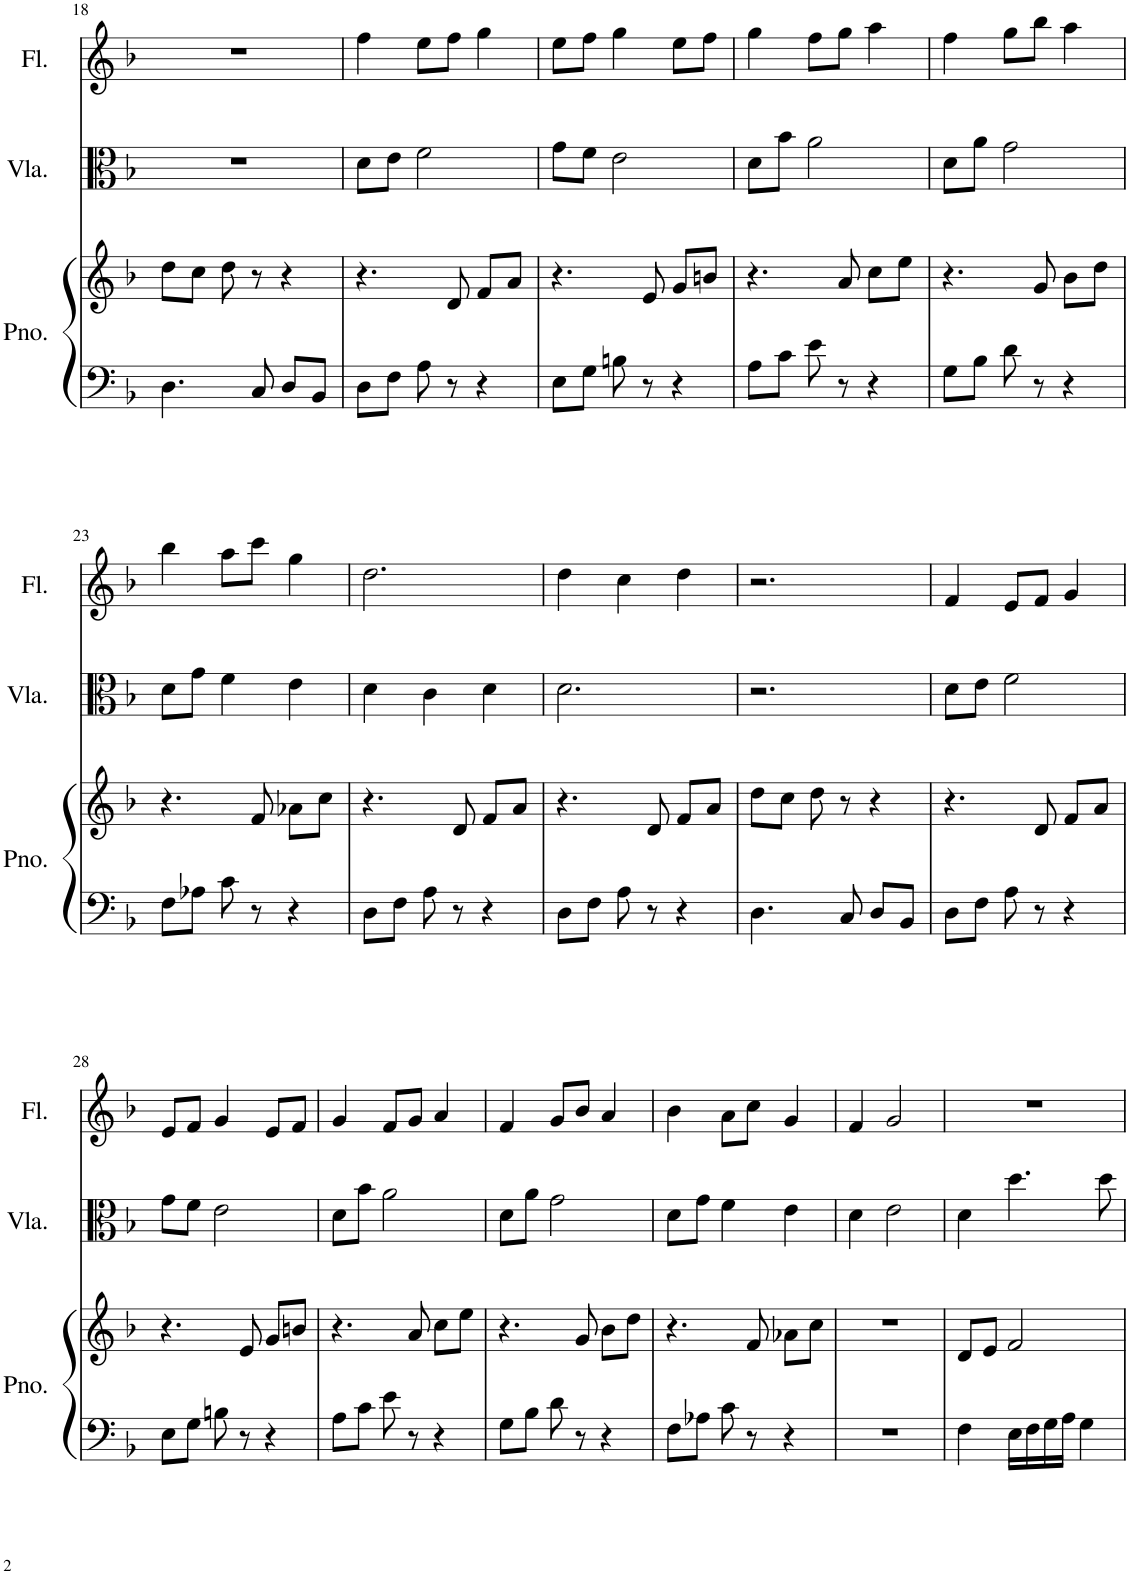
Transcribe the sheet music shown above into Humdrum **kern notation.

**kern	**kern	**kern	**kern
*part3	*part3	*part2	*part1
*staff4	*staff3	*staff2	*staff1
*I"Piano	*	*I"Viola	*I"Flute
*I'Pno.	*	*I'Vla.	*I'Fl.
!!LO:PB:g=z
*clefF4	*clefG2	*clefC3	*clefG2
*k[b-]	*k[b-]	*k[b-]	*k[b-]
*M3/4	*M3/4	*M3/4	*M3/4
=18	=18	=18	=18
4.D\	8dd\L	2.r	2.r
.	8cc\J	.	.
.	8dd\	.	.
8C/	8r	.	.
8D/L	4r	.	.
8BB-/J	.	.	.
=19	=19	=19	=19
8D\L	4.r	8d\L	4ff\
8F\J	.	8e\J	.
8A\	.	2f\	8ee\L
8r	8d/	.	8ff\J
4r	8f/L	.	4gg\
.	8a/J	.	.
=20	=20	=20	=20
8E\L	4.r	8g\L	8ee\L
8G\J	.	8f\J	8ff\J
8Bn\	.	2e\	4gg\
8r	8e/	.	.
4r	8g/L	.	8ee\L
.	8bn/J	.	8ff\J
=21	=21	=21	=21
8A\L	4.r	8d\L	4gg\
8c\J	.	8b-\J	.
8e\	.	2a\	8ff\L
8r	8a/	.	8gg\J
4r	8cc\L	.	4aa\
.	8ee\J	.	.
=22	=22	=22	=22
8G\L	4.r	8d\L	4ff\
8B-\J	.	8a\J	.
8d\	.	2g\	8gg\L
8r	8g/	.	8bb-\J
4r	8b-\L	.	4aa\
.	8dd\J	.	.
!!LO:LB:g=z
=23	=23	=23	=23
8F\L	4.r	8d\L	4bb-\
8A-X\J	.	8g\J	.
8c\	.	4f\	8aa\L
8r	8f/	.	8ccc\J
4r	8a-X\L	4e\	4gg\
.	8cc\J	.	.
=24	=24	=24	=24
8D\L	4.r	4d\	2.dd\
8F\J	.	.	.
8A\	.	4c\	.
8r	8d/	.	.
4r	8f/L	4d\	.
.	8a/J	.	.
=25	=25	=25	=25
8D\L	4.r	2.d\	4dd\
8F\J	.	.	.
8A\	.	.	4cc\
8r	8d/	.	.
4r	8f/L	.	4dd\
.	8a/J	.	.
=26	=26	=26	=26
4.D\	8dd\L	2.r	2.r
.	8cc\J	.	.
.	8dd\	.	.
8C/	8r	.	.
8D/L	4r	.	.
8BB-/J	.	.	.
=27	=27	=27	=27
8D\L	4.r	8d\L	4f/
8F\J	.	8e\J	.
8A\	.	2f\	8e/L
8r	8d/	.	8f/J
4r	8f/L	.	4g/
.	8a/J	.	.
!!LO:LB:g=z
=28	=28	=28	=28
8E\L	4.r	8g\L	8e/L
8G\J	.	8f\J	8f/J
8Bn\	.	2e\	4g/
8r	8e/	.	.
4r	8g/L	.	8e/L
.	8bn/J	.	8f/J
=29	=29	=29	=29
8A\L	4.r	8d\L	4g/
8c\J	.	8b-\J	.
8e\	.	2a\	8f/L
8r	8a/	.	8g/J
4r	8cc\L	.	4a/
.	8ee\J	.	.
=30	=30	=30	=30
8G\L	4.r	8d\L	4f/
8B-\J	.	8a\J	.
8d\	.	2g\	8g/L
8r	8g/	.	8b-/J
4r	8b-\L	.	4a/
.	8dd\J	.	.
=31	=31	=31	=31
8F\L	4.r	8d\L	4b-\
8A-X\J	.	8g\J	.
8c\	.	4f\	8a\L
8r	8f/	.	8cc\J
4r	8a-X\L	4e\	4g/
.	8cc\J	.	.
=32	=32	=32	=32
2.r	2.r	4d\	4f/
.	.	2e\	2g/
=33	=33	=33	=33
4F\	8d/L	4d\	2.r
.	8e/J	.	.
16E\LL	2f/	4.dd\	.
16F\	.	.	.
16G\	.	.	.
16A\JJ	.	.	.
4G\	.	.	.
.	.	8dd\	.
=	=	=	=
*-	*-	*-	*-
